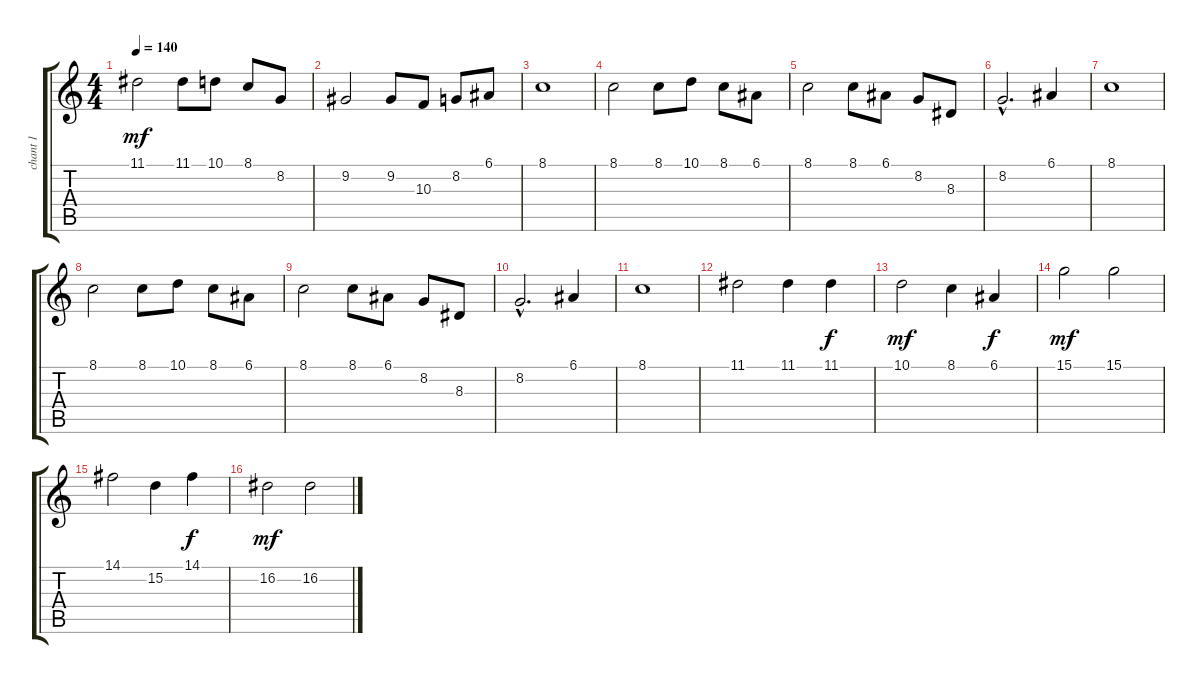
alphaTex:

\track ("chant 1" "chant 1") {instrument choiraahs}
\staff {score tabs}
\tuning (E4 B3 G3 D3 A2 E2) {hide}
\ts (4 4)
\tempo 140
\clef g2
\ks c
11.1.2{dy mf} 11.1.8 10.1.8 8.1.8 8.2.8 |
9.2.2 9.2.8 10.3.8 8.2.8 6.1.8 |
8.1.1 |
8.1.2 8.1.8 10.1.8 8.1.8 6.1.8 |
8.1.2 8.1.8 6.1.8 8.2.8 8.3.8 |
8.2{hac}.2{d} 6.1.4 |
8.1.1 |
8.1.2 8.1.8 10.1.8 8.1.8 6.1.8 |
8.1.2 8.1.8 6.1.8 8.2.8 8.3.8 |
8.2{hac}.2{d} 6.1.4 |
8.1.1 |
11.1.2 11.1.4 11.1.4{dy f} |
10.1.2{dy mf} 8.1.4 6.1.4{dy f} |
15.1.2{dy mf} 15.1.2 |
14.1.2 15.2.4 14.1.4{dy f} |
16.2.2{dy mf} 16.2.2
